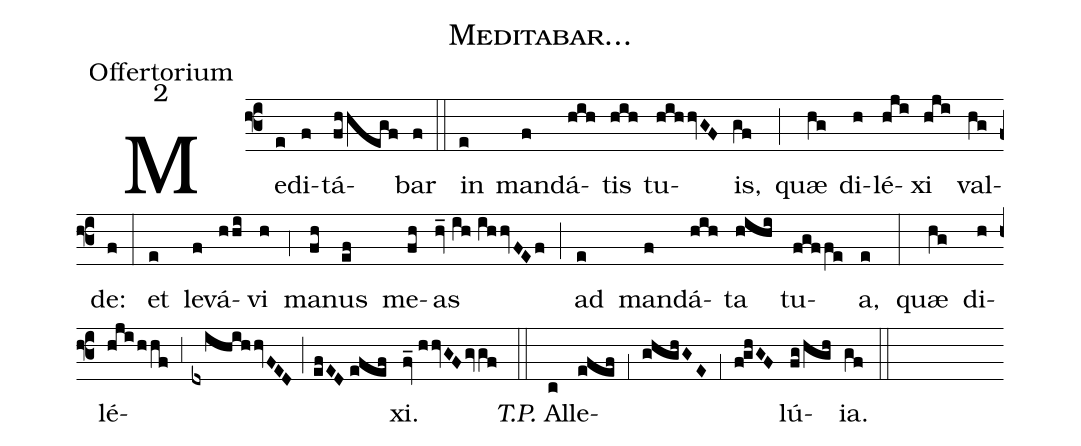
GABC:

name:Meditabar...;
office-part:Offertorium;
mode:2;
%%
(f3) Me(e)di(f)tá(fhhegf)bar(f) (::)
in(e) man(f)dá(hih)tis(hih) tu(hihhvGF)is,(gf) (;) quæ(hg) di(h)lé(hji)xi(hji) val(hg)de:(f) (:)
et(e) le(f)vá(hhi)vi(h) (,4) ma(fh)nus(ef) me(fh)as(hv_//ih//ihhvFEf) (;) ad(e) man(f)dá(hih)ta(hihi) tu(fgffe)a,(e) (:)
quæ(hg) di(h)lé(hji/hhf)(,3)(dxihihhvFED;efED//efef)xi.(fv_//hhvGF/gvgf) (::) <i>T.P.</i> Al(c)le(efef)(,1)(ghghGE)(,1)(f!ghGF)lú(fg/hgh)ia.(gf) (::)
